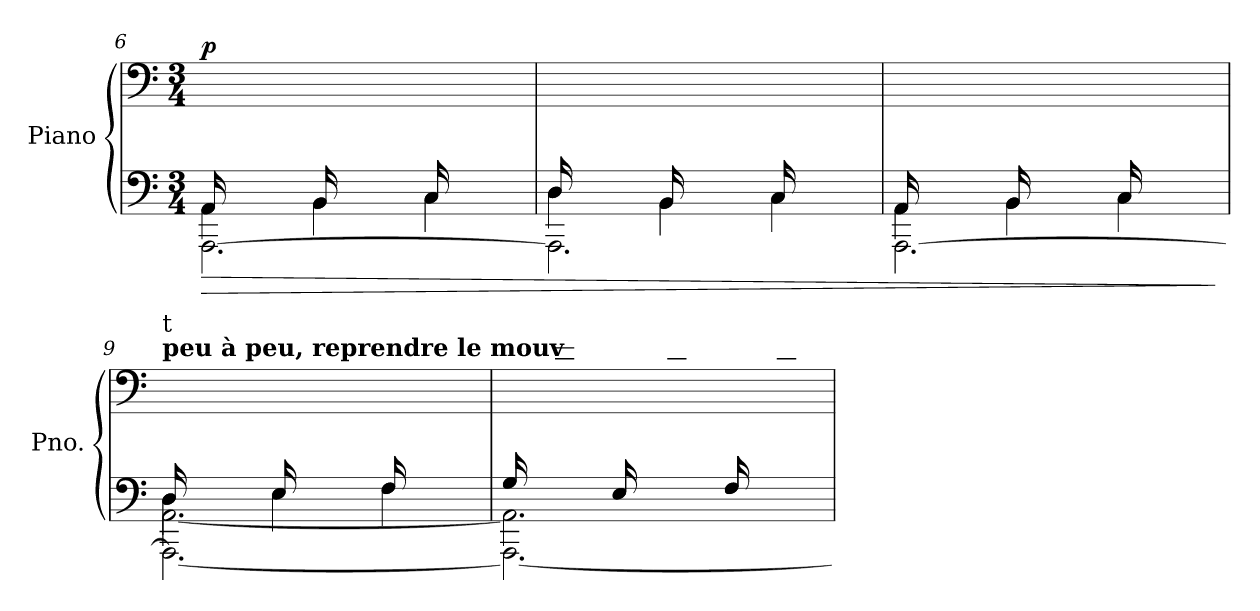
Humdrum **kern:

**kern	**kern	**dynam
*part1	*part1	*part1
*staff2	*staff1	*staff1/2
*I"Piano	*	*
*I'Pno.	*	*
*clefF4	*clefF4	*
*k[]	*k[]	*
*M3/4	*M3/4	*
=6	=6	=6
!	!	!LO:HP:b=2
*^	*	*
*	*^	*	*
!	!	!	!	!LO:DY:n=1:a
(>16AA/LL	4AA\	[2.AAA\	16ryy	> p
8.ryy	.	.	16C\	.
.	.	.	16A\	.
.	.	.	16C\JJ	.
16BB/LL	4BB\	.	16ryy	.
8.ryy	.	.	16D\	.
.	.	.	16A\	.
.	.	.	16D\JJ	.
16C/LL	4C\	.	16ryy	.
8.ryy	.	.	16E\	.
.	.	.	16A\	.
.	.	.	16E\JJ	.
!!LO:LB:g=z
=7	=7	=7	=7	=7
16D/LL	4D\	2.AAA\]	16ryy	.
8.ryy	.	.	16F\	.
.	.	.	16A\	.
.	.	.	16F\JJ	.
16BB/LL	4BB\	.	16ryy	.
8.ryy	.	.	16D\	.
.	.	.	16A\	.
.	.	.	16D\JJ	.
16C/LL	4C\	.	16ryy	.
8.ryy	.	.	16E\	.
.	.	.	16A\	.
.	.	.	16E\JJ)	.
=8	=8	=8	=8	=8
(>16AA/LL	4AA\	[2.AAA\	16ryy	.
8.ryy	.	.	16C\	.
.	.	.	16A\	.
.	.	.	16C\JJ	.
16BB/LL	4BB\	.	16ryy	.
8.ryy	.	.	16D\	.
.	.	.	16A\	.
.	.	.	16D\JJ	.
16C/LL	4C\	.	16ryy	.
8.ryy	.	.	16E\	.
.	.	.	16A\	.
.	.	.	16E\JJ	.
*v	*v	*v	*	*
.	.	]
=9	=9	=9
*^	*	*
*	*^	*	*
*	*	*^	*	*
!	!	!	!	!LO:TX:a:B:t=peu à peu, reprendre le mouv	!
!	!	!	!	!LO:TX:a:t=t	!
16D/LL	[2.AA\	4D\	2.AAA\_	16ryy	.
8.ryy	.	.	.	16F\	.
.	.	.	.	16A\	.
.	.	.	.	16F\JJ	.
16E/LL	.	4E\	.	16ryy	.
8.ryy	.	.	.	16D\	.
.	.	.	.	16A\	.
.	.	.	.	16D\JJ	.
16F/LL	.	4F\	.	16ryy	.
8.ryy	.	.	.	16E\	.
.	.	.	.	16A\	.
.	.	.	.	16E\JJ)	.
!!LO:LB:g=z
=10	=10	=10	=10	=10	=10
16G/LL	2.AA\]	4G/	2.AAA\_	16ryy	.
8.ryy	.	.	.	16B-X\	.
.	.	.	.	16e\	.
.	.	.	.	16B-\JJ	.
16E/LL	.	4E/	.	16ryy	.
8.ryy	.	.	.	16G\	.
.	.	.	.	16c#X\	.
.	.	.	.	16G\JJ	.
16F/LL	.	4F/	.	16ryy	.
8.ryy	.	.	.	16A\	.
.	.	.	.	16d\	.
.	.	.	.	16A\JJ	.
*v	*v	*v	*v	*	*
=	=	=
*-	*-	*-
